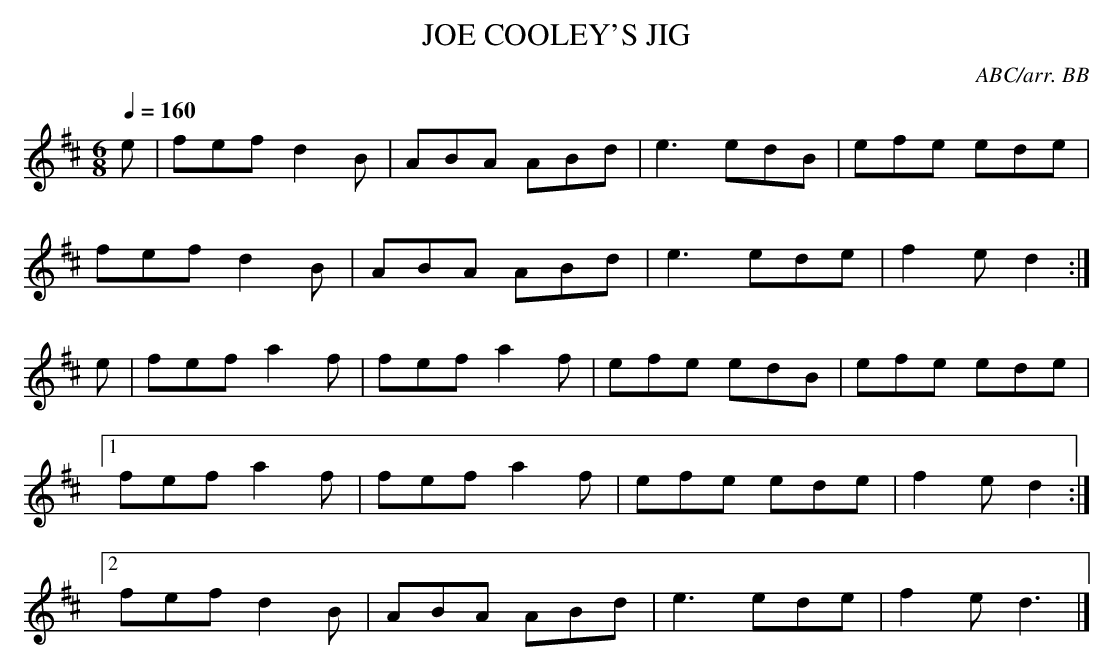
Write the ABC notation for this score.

X:1
T:JOE COOLEY'S JIG
C:ABC/arr. BB
M:6/8
L:1/8
Q:1/4=160
K:D
e|fef d2B|ABA ABd|e3 edB|efe ede|
fef d2B|ABA ABd|e3 ede|f2e d2 :|
e|fef a2f|fef a2f|efe edB|efe ede|
[1 fef a2f|fef a2f|efe ede|f2e d2 :|
[2 fef d2B|ABA ABd|e3 ede|f2e d3|]
